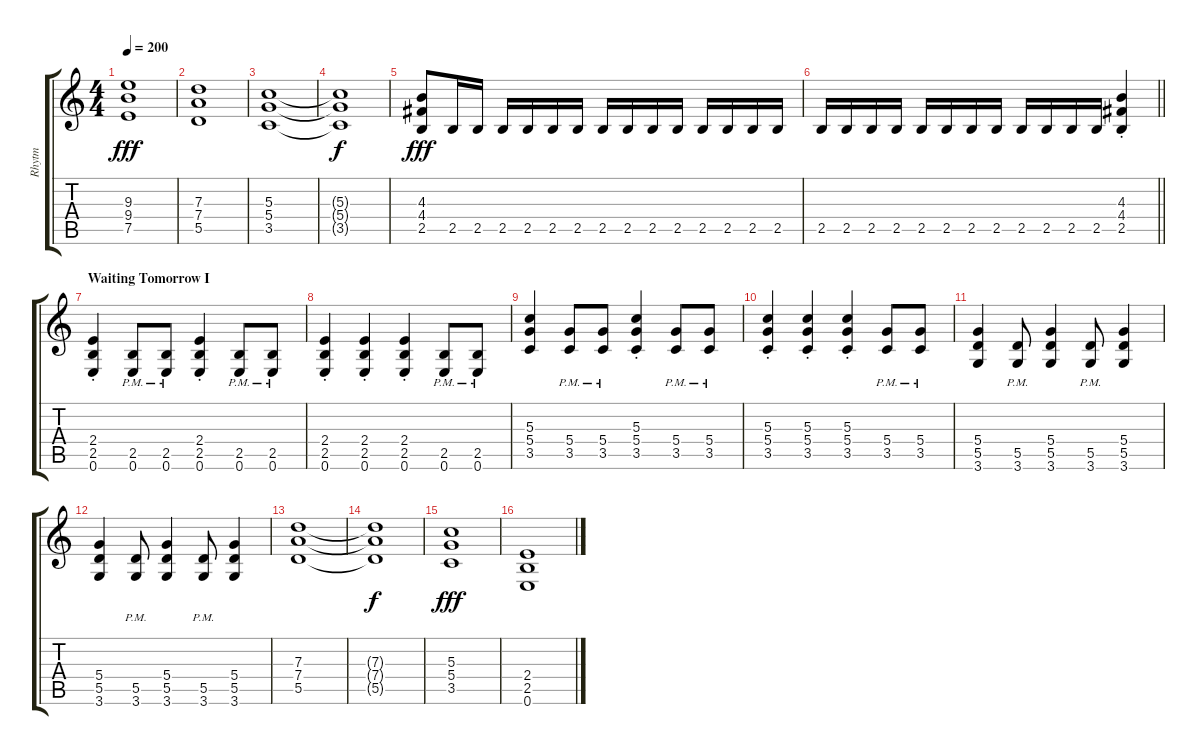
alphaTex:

\track ("Rhytm" "Rhytm") {instrument distortionguitar}
\staff {score tabs}
\tuning (E4 B3 G3 D3 A2 E2) {hide}
\ts (4 4)
\tempo 200
\clef g2
\ks c
(9.3 9.4 7.5).1{dy fff} |
(7.3 7.4 5.5).1 |
(5.3 5.4 3.5).1 |
(5.3{t} 5.4{t} 3.5{t}).1{dy f} |
(4.3 4.4 2.5).8{dy fff} 2.5.16 2.5.16 2.5.16 2.5.16 2.5.16 2.5.16 2.5.16 2.5.16 2.5.16 2.5.16 2.5.16 2.5.16 2.5.16 2.5.16 |
\barLineRight lightlight
2.5.16 2.5.16 2.5.16 2.5.16 2.5.16 2.5.16 2.5.16 2.5.16 2.5.16 2.5.16 2.5.16 2.5.16 (4.3{st} 4.4 2.5).4 |
\section ("" "Waiting Tomorrow I")
(2.4 2.5 0.6{st}).4 (2.5{pm} 0.6{pm}).8 (2.5{pm} 0.6{pm}).8 (2.4 2.5 0.6{st}).4 (2.5{pm} 0.6{pm}).8 (2.5{pm} 0.6{pm}).8 |
(2.4 2.5 0.6{st}).4 (2.4 2.5 0.6{st}).4 (2.4 2.5 0.6{st}).4 (2.5{pm} 0.6{pm}).8 (2.5{pm} 0.6{pm}).8 |
(5.3 5.4 3.5).4 (5.4{pm} 3.5{pm}).8 (5.4{pm} 3.5{pm}).8 (5.3 5.4{st} 3.5).4 (5.4{pm} 3.5{pm}).8 (5.4{pm} 3.5{pm}).8 |
(5.3 5.4{st} 3.5).4 (5.3 5.4{st} 3.5).4 (5.3 5.4{st} 3.5).4 (5.4{pm} 3.5{pm}).8 (5.4{pm} 3.5{pm}).8 |
(5.4 5.5 3.6).4 (5.5{pm} 3.6{pm}).8 (5.4 5.5 3.6).4 (5.5{pm} 3.6{pm}).8 (5.4 5.5 3.6).4 |
(5.4 5.5 3.6).4 (5.5{pm} 3.6{pm}).8 (5.4 5.5 3.6).4 (5.5{pm} 3.6{pm}).8 (5.4 5.5 3.6).4 |
(7.3 7.4 5.5).1 |
(7.3{t} 7.4{t} 5.5{t}).1{dy f} |
(5.3 5.4 3.5).1{dy fff} |
(2.4 2.5 0.6).1
